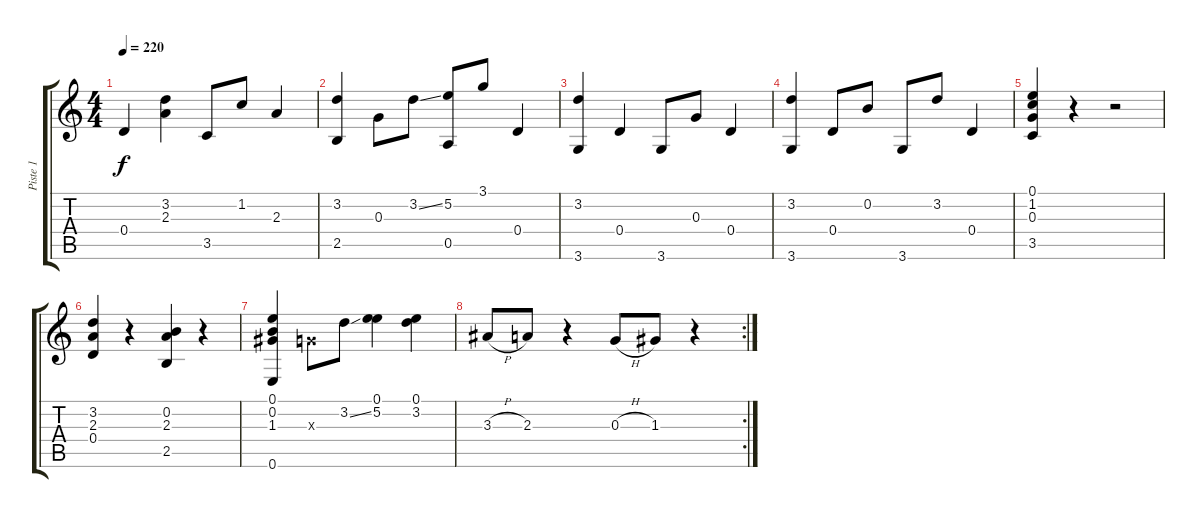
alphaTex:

\track ("Piste 1" "Piste 1") {instrument acousticguitarsteel}
\staff {score tabs}
\tuning (E4 B3 G3 D3 A2 E2) {hide}
\ts (4 4)
\tempo 220
\clef g2
\ks c
0.4.4{dy f} (3.2 2.3).4 3.5.8 1.2.8 2.3.4 |
(3.2 2.5).4 0.3.8 3.2{ss}.8 (5.2 0.5).8 3.1.8 0.4.4 |
(3.2 3.6).4 0.4.4 3.6.8 0.3.8 0.4.4 |
(3.2 3.6).4 0.4.8 0.2.8 3.6.8 3.2.8 0.4.4 |
(0.1 1.2 0.3 3.5).4 r.4 r.2 |
(3.2 2.3 0.4).4 r.4 (0.2 2.3 2.5).4 r.4 |
(0.1 0.2 1.3 0.6).4 0.3{x}.8 3.2{ss}.8 (0.1 5.2).4 (0.1 3.2).4 |
\rc 2
3.3{h}.8 2.3.8 r.4 0.3{h}.8 1.3.8 r.4
